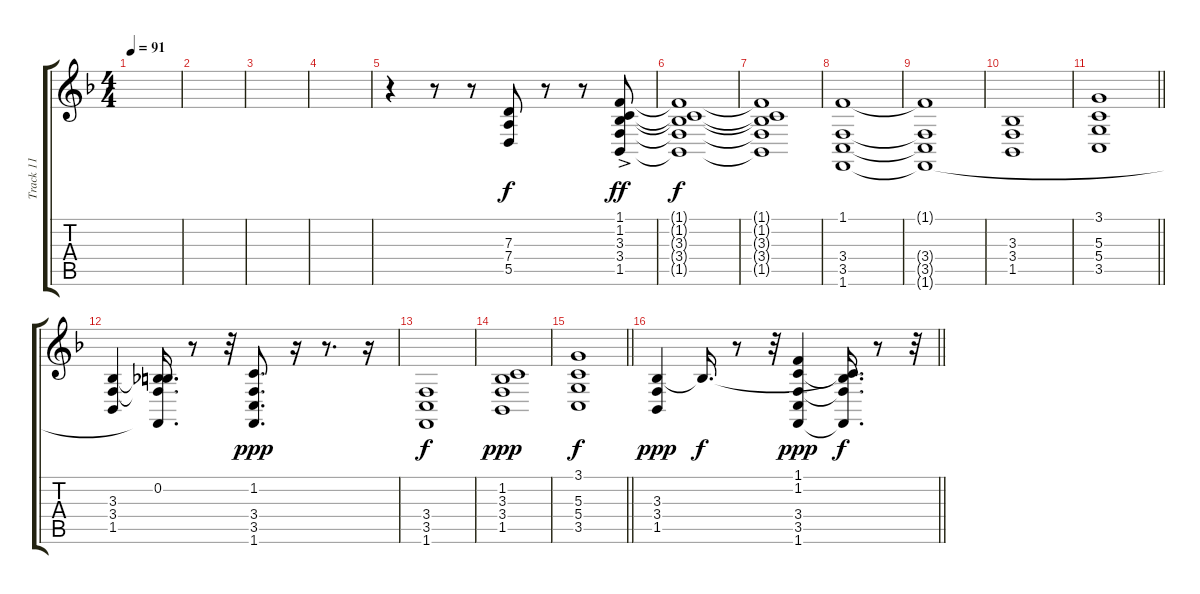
\track ("Track 11" "Track 11") {instrument pad2warm}
\staff {score tabs}
\tuning (E4 B3 G3 D3 A2 E2) {hide}
\ts (4 4)
\tempo 91
\clef g2
\ks f
|
|
|
|
r.4 r.8 r.8 (7.3 7.4 5.5).8{dy f} r.8 r.8 (1.1 1.2 3.3{ac} 3.4{ac} 1.5{ac}).8{dy ff} |
(1.1{t} 1.2{t} 3.3{t} 3.4{t} 1.5{t}).1{dy f} |
(1.1{t} 1.2{t} 3.3{t} 3.4{t} 1.5{t}).1 |
(1.1 3.4 3.5 1.6).1 |
(1.1{t} 3.4{t} 3.5{t} 1.6{t}).1 |
(3.3 3.4 1.5).1 |
\barLineRight lightlight
(3.1 5.3 5.4 3.5).1 |
(3.3 3.4 1.5).4 (0.2 3.3{t} 3.4{t} 1.6{t}).16{d} r.8 r.32 (1.2 3.4 3.5 1.6).8{d dy ppp} r.16 r.8{d} r.16 |
(3.4 3.5 1.6).1{dy f} |
(1.2 3.3 3.4 1.5).1{dy ppp} |
\barLineRight lightlight
(3.1 5.3 5.4 3.5).1{dy f} |
\barLineRight lightlight
(3.3 3.4 1.5).4{dy ppp} 3.3{t}.16{d dy f} r.8 r.32 (1.1 1.2 3.4 3.5 1.6).4{dy ppp} (1.2{t} 3.3{t} 3.4{t} 1.6{t}).16{d dy f} r.8 r.32
